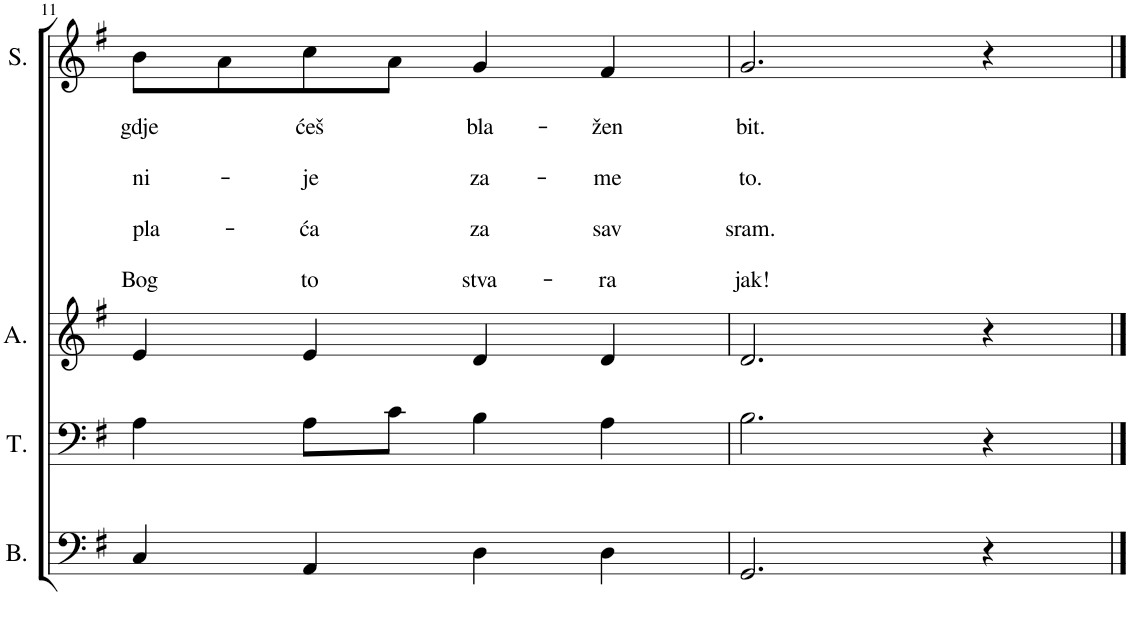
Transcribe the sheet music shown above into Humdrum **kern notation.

**kern	**kern	**kern	**kern	**text	**text	**text	**text	**text	**text	**text	**text
*part4	*part3	*part2	*part1	*part1	*part1	*part1	*part1	*part1	*part1	*part1	*part1
*staff4	*staff3	*staff2	*staff1	*staff1	*staff1	*staff1	*staff1	*staff1	*staff1	*staff1	*staff1
*I"Bass	*I"Tenor	*I"Alto	*I"Soprano	*	*	*	*	*	*	*	*
*I'B.	*I'T.	*I'A.	*I'S.	*	*	*	*	*	*	*	*
!!LO:PB:g=z
*clefF4	*clefF4	*clefG2	*clefG2	*	*	*	*	*	*	*	*
*k[f#]	*k[f#]	*k[f#]	*k[f#]	*	*	*	*	*	*	*	*
*M4/4	*M4/4	*M4/4	*M4/4	*	*	*	*	*	*	*	*
*met(c)	*met(c)	*met(c)	*met(c)	*	*	*	*	*	*	*	*
=11	=11	=11	=11	=11	=11	=11	=11	=11	=11	=11	=11
!	!	!	!	!	!LO:LY:b	!	!LO:LY:b	!	!LO:LY:b	!	!LO:LY:b
4C/	4A\	4e/	8b\L	.	gdje	.	ni-	.	pla-	.	Bog
.	.	.	8a\	.	.	.	.	.	.	.	.
!	!	!	!	!	!LO:LY:b	!	!LO:LY:b	!	!LO:LY:b	!	!LO:LY:b
4AA/	8A\L	4e/	8cc\	.	ćeš	.	-je	.	-ća	.	to
.	8c\J	.	8a\J	.	.	.	.	.	.	.	.
!	!	!	!	!	!LO:LY:b	!	!LO:LY:b	!	!LO:LY:b	!	!LO:LY:b
4D\	4B\	4d/	4g/	.	bla-	.	za-	.	za	.	stva-
!	!	!	!	!	!LO:LY:b	!	!LO:LY:b	!	!LO:LY:b	!	!LO:LY:b
4D\	4A\	4d/	4f#/	.	-žen	.	-me	.	sav	.	-ra
=12	=12	=12	=12	=12	=12	=12	=12	=12	=12	=12	=12
!	!	!	!	!	!LO:LY:b	!	!LO:LY:b	!	!LO:LY:b	!	!LO:LY:b
2.GG/	2.B\	2.d/	2.g/	.	bit.	.	to.	.	sram.	.	jak!
4r	4r	4r	4r	.	.	.	.	.	.	.	.
==	==	==	==	==	==	==	==	==	==	==	==
*-	*-	*-	*-	*-	*-	*-	*-	*-	*-	*-	*-
